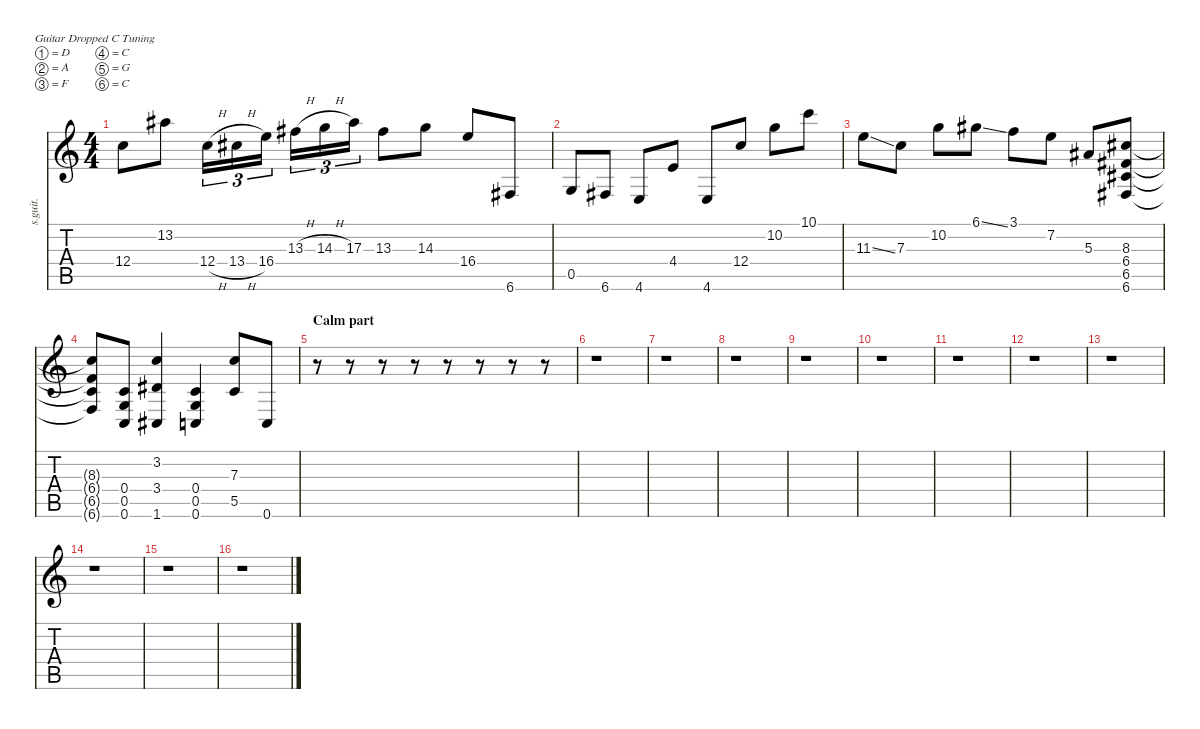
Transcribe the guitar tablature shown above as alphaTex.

\defaultSystemsLayout 4
\hideDynamics
\bracketExtendMode nobrackets
\track ("Rhythm Main" "s.guit.") {instrument distortionguitar}
\staff {score tabs}
\tuning (D4 A3 F3 C3 G2 C2)
\ts (4 4)
\tempo (135 hide)
\clef g2
\ks c
12.4.8{dy f} 13.2{acc #}.8 12.4{h}.16{tu (3 2)} 13.4{h acc #}.16{tu (3 2)} 16.4.16{tu (3 2)} 13.3{h acc #}.16{tu (3 2)} 14.3{h}.16{tu (3 2)} 17.3{acc #}.16{tu (3 2)} 13.3{acc #}.8 14.3.8 16.4.8 6.6{acc #}.8 |
0.5.8 6.6{acc #}.8 4.6.8 4.4.8 4.6.8 12.4.8 10.2.8 10.1.8 |
11.3{ss}.8 7.3.8 10.2.8 6.1{ss acc #}.8 3.1.8 7.2.8 5.3{acc #}.8 (8.3{acc #} 6.4{acc #} 6.5{acc #} 6.6{acc #}).8 |
(8.3{t acc #} 6.4{t acc #} 6.5{t acc #} 6.6{t acc #}).8 (0.4 0.5 0.6).8 (3.2 3.4{acc #} 1.6{acc #}).4 (0.4 0.5 0.6).4 (7.3 5.5).8 0.6.8 |
\section ("" "Calm part")
r.8 r.8 r.8 r.8 r.8 r.8 r.8 r.8 |
r.1 |
r.1 |
r.1 |
r.1 |
r.1 |
r.1 |
r.1 |
r.1 |
r.1 |
r.1 |
r.1
